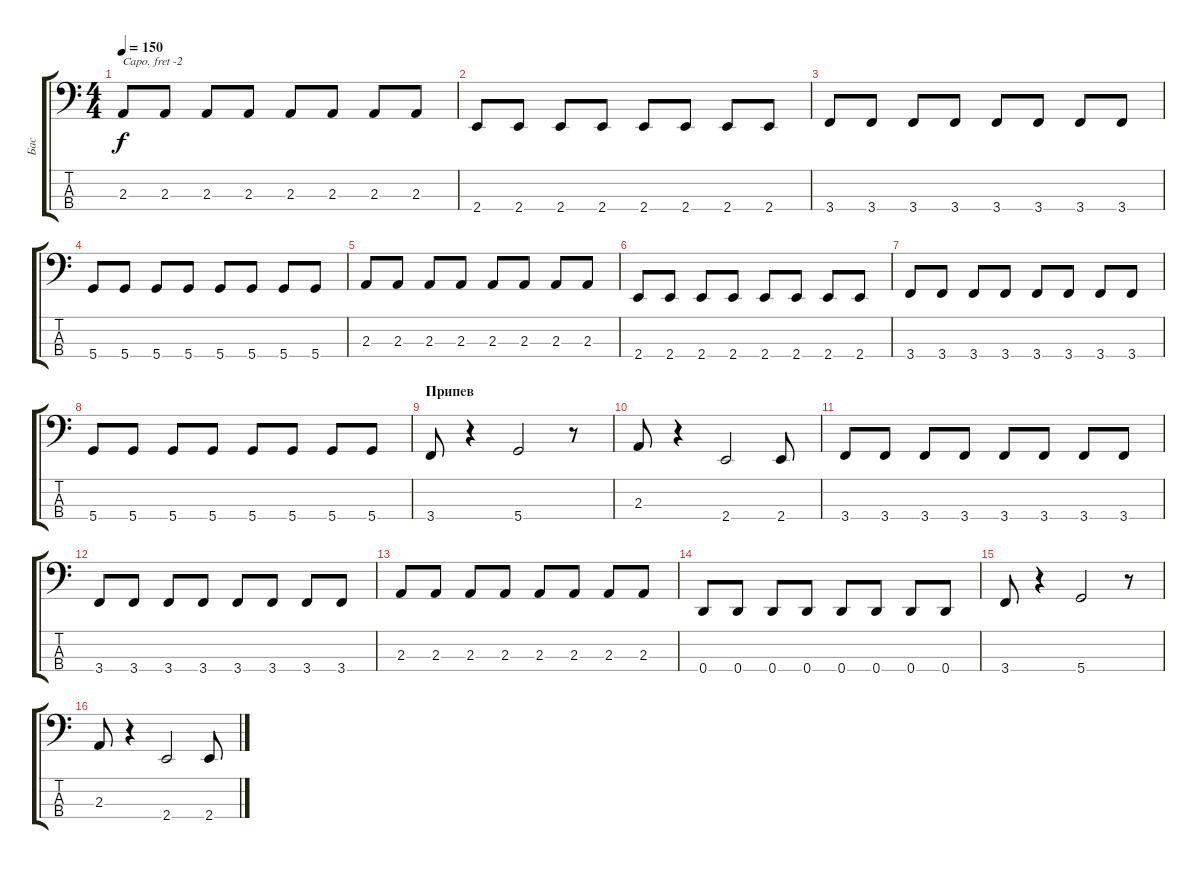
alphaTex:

\track ("Бас" "Бас") {instrument electricbasspick}
\staff {score tabs}
\capo -2
\tuning (G2 D2 A1 E1) {hide}
\ts (4 4)
\tempo 150
\clef f4
\ks c
2.3.8{dy f} 2.3.8 2.3.8 2.3.8 2.3.8 2.3.8 2.3.8 2.3.8 |
2.4.8 2.4.8 2.4.8 2.4.8 2.4.8 2.4.8 2.4.8 2.4.8 |
3.4.8 3.4.8 3.4.8 3.4.8 3.4.8 3.4.8 3.4.8 3.4.8 |
5.4.8 5.4.8 5.4.8 5.4.8 5.4.8 5.4.8 5.4.8 5.4.8 |
2.3.8 2.3.8 2.3.8 2.3.8 2.3.8 2.3.8 2.3.8 2.3.8 |
2.4.8 2.4.8 2.4.8 2.4.8 2.4.8 2.4.8 2.4.8 2.4.8 |
3.4.8 3.4.8 3.4.8 3.4.8 3.4.8 3.4.8 3.4.8 3.4.8 |
5.4.8 5.4.8 5.4.8 5.4.8 5.4.8 5.4.8 5.4.8 5.4.8 |
\section ("" "Припев")
3.4.8 r.4 5.4.2 r.8 |
2.3.8 r.4 2.4.2 2.4.8 |
3.4.8 3.4.8 3.4.8 3.4.8 3.4.8 3.4.8 3.4.8 3.4.8 |
3.4.8 3.4.8 3.4.8 3.4.8 3.4.8 3.4.8 3.4.8 3.4.8 |
2.3.8 2.3.8 2.3.8 2.3.8 2.3.8 2.3.8 2.3.8 2.3.8 |
0.4.8 0.4.8 0.4.8 0.4.8 0.4.8 0.4.8 0.4.8 0.4.8 |
3.4.8 r.4 5.4.2 r.8 |
2.3.8 r.4 2.4.2 2.4.8
